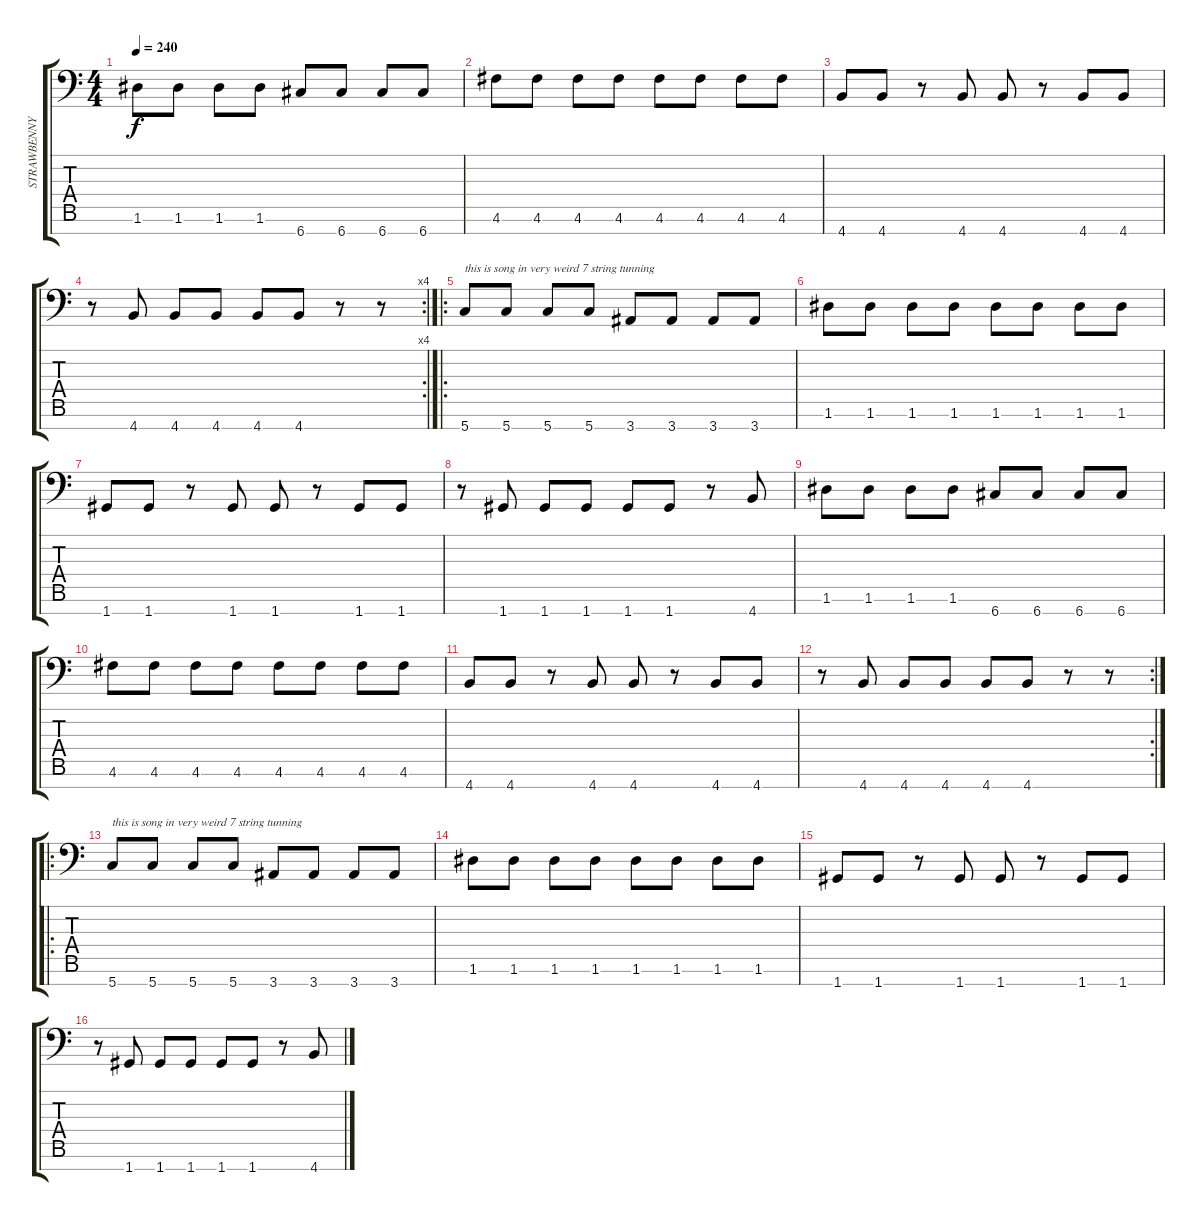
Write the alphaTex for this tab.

\track ("STRAWBENNY" "STRAWBENNY") {instrument slapbass1}
\staff {score tabs}
\tuning (D4 A3 F3 C3 G2 D2 G1) {hide}
\ts (4 4)
\tempo 240
\clef f4
\ks c
1.6.8{dy f} 1.6.8 1.6.8 1.6.8 6.7.8 6.7.8 6.7.8 6.7.8 |
4.6.8 4.6.8 4.6.8 4.6.8 4.6.8 4.6.8 4.6.8 4.6.8 |
4.7.8 4.7.8 r.8 4.7.8 4.7.8 r.8 4.7.8 4.7.8 |
\rc 4
r.8 4.7.8 4.7.8 4.7.8 4.7.8 4.7.8 r.8 r.8 |
\ro
5.7.8{txt "this is song in very weird 7 string tunning"} 5.7.8 5.7.8 5.7.8 3.7.8 3.7.8 3.7.8 3.7.8 |
1.6.8 1.6.8 1.6.8 1.6.8 1.6.8 1.6.8 1.6.8 1.6.8 |
1.7.8 1.7.8 r.8 1.7.8 1.7.8 r.8 1.7.8 1.7.8 |
r.8 1.7.8 1.7.8 1.7.8 1.7.8 1.7.8 r.8 4.7.8 |
1.6.8 1.6.8 1.6.8 1.6.8 6.7.8 6.7.8 6.7.8 6.7.8 |
4.6.8 4.6.8 4.6.8 4.6.8 4.6.8 4.6.8 4.6.8 4.6.8 |
4.7.8 4.7.8 r.8 4.7.8 4.7.8 r.8 4.7.8 4.7.8 |
\rc 2
r.8 4.7.8 4.7.8 4.7.8 4.7.8 4.7.8 r.8 r.8 |
\ro
5.7.8{txt "this is song in very weird 7 string tunning"} 5.7.8 5.7.8 5.7.8 3.7.8 3.7.8 3.7.8 3.7.8 |
1.6.8 1.6.8 1.6.8 1.6.8 1.6.8 1.6.8 1.6.8 1.6.8 |
1.7.8 1.7.8 r.8 1.7.8 1.7.8 r.8 1.7.8 1.7.8 |
r.8 1.7.8 1.7.8 1.7.8 1.7.8 1.7.8 r.8 4.7.8
